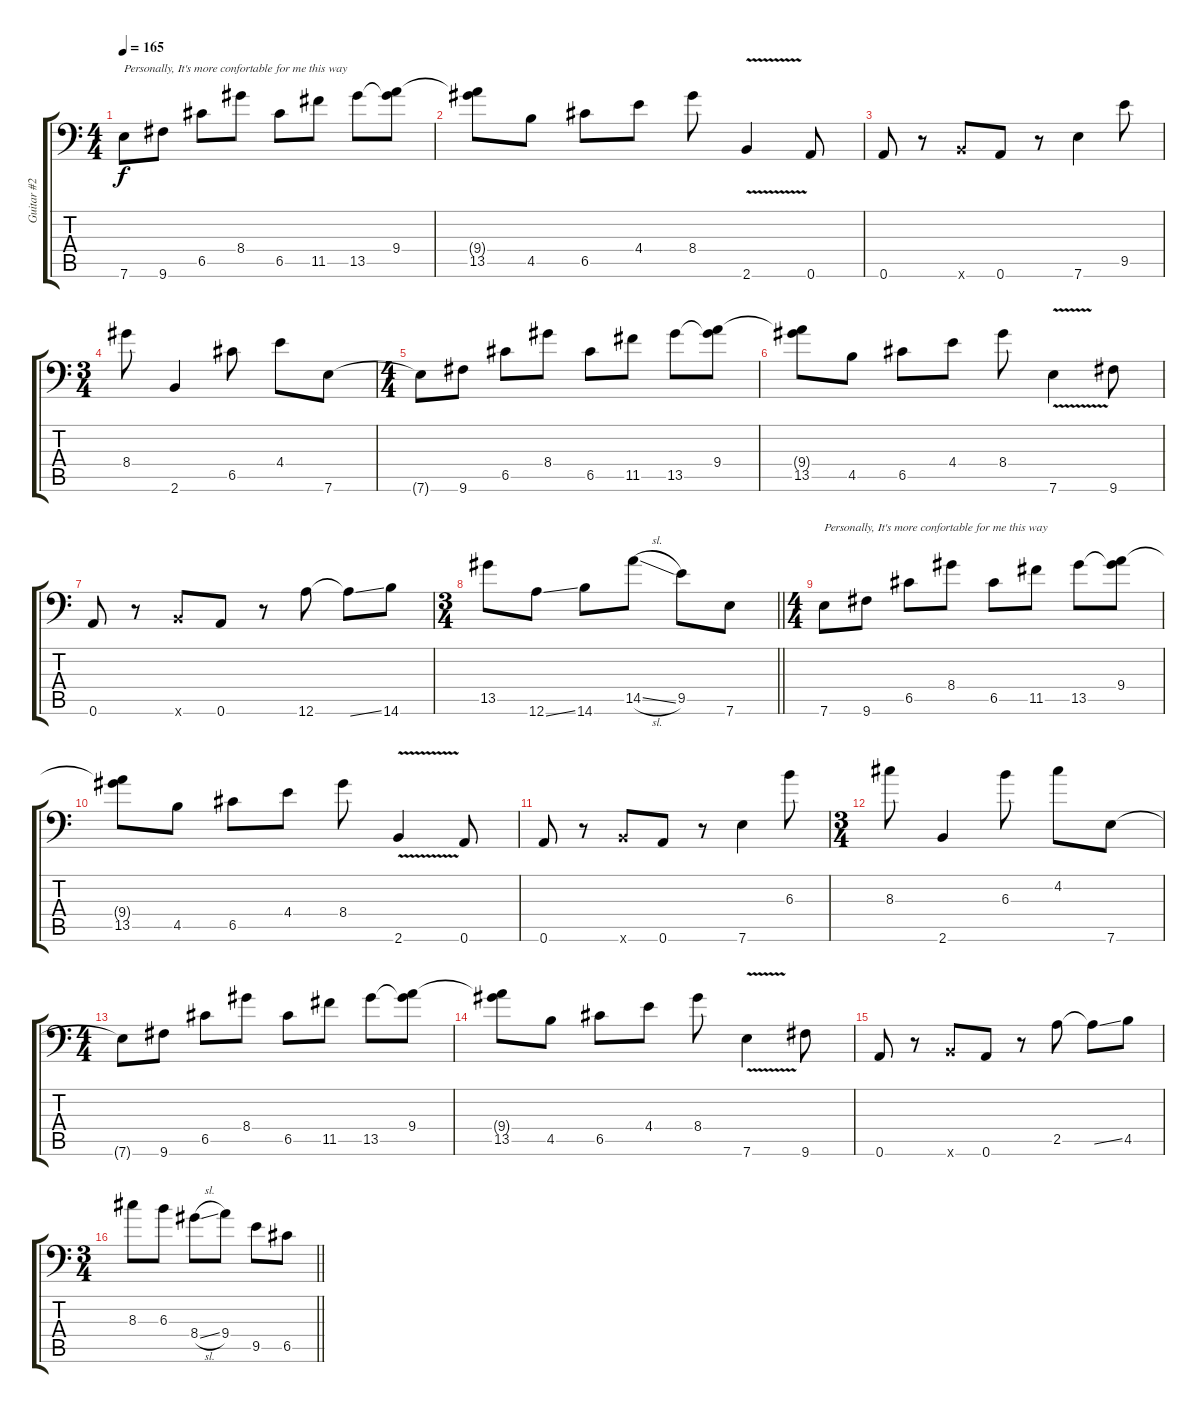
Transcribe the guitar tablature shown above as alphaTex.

\track ("Guitar #2" "Guitar #2") {instrument distortionguitar}
\staff {score tabs}
\tuning (D4 A3 F3 C3 G2 A1) {hide}
\ts (4 4)
\section ("" "")
\tempo 165
\clef f4
\ks c
7.6.8{txt "Personally, It's more confortable for me this way" dy f} 9.6.8 6.5.8 8.4.8 6.5.8 11.5.8 13.5.8 (9.4 13.5{t}).8 |
(9.4{t} 13.5).8 4.5.8 6.5.8 4.4.8 8.4.8 2.6{v}.4 0.6.8 |
0.6.8 r.8 2.6{x}.8 0.6.8 r.8 7.6.4 9.5.8 |
\ts (3 4)
8.4.8 2.6.4 6.5.8 4.4.8 7.6.8 |
\ts (4 4)
7.6{t}.8 9.6.8 6.5.8 8.4.8 6.5.8 11.5.8 13.5.8 (9.4 13.5{t}).8 |
(9.4{t} 13.5).8 4.5.8 6.5.8 4.4.8 8.4.8 7.6{v}.4 9.6.8 |
0.6.8 r.8 2.6{x}.8 0.6.8 r.8 12.6.8 12.6{ss t}.8 14.6.8 |
\ts (3 4)
\barLineRight lightlight
13.5.8 12.6{ss}.8 14.6.8 14.5{sl}.8 9.5.8 7.6.8 |
\ts (4 4)
\section ("" "")
7.6.8{txt "Personally, It's more confortable for me this way"} 9.6.8 6.5.8 8.4.8 6.5.8 11.5.8 13.5.8 (9.4 13.5{t}).8 |
(9.4{t} 13.5).8 4.5.8 6.5.8 4.4.8 8.4.8 2.6{v}.4 0.6.8 |
0.6.8 r.8 2.6{x}.8 0.6.8 r.8 7.6.4 6.3.8 |
\ts (3 4)
8.3.8 2.6.4 6.3.8 4.2.8 7.6.8 |
\ts (4 4)
7.6{t}.8 9.6.8 6.5.8 8.4.8 6.5.8 11.5.8 13.5.8 (9.4 13.5{t}).8 |
(9.4{t} 13.5).8 4.5.8 6.5.8 4.4.8 8.4.8 7.6{v}.4 9.6.8 |
0.6.8 r.8 2.6{x}.8 0.6.8 r.8 2.5.8 2.5{ss t}.8 4.5.8 |
\ts (3 4)
\barLineRight lightlight
8.3.8 6.3.8 8.4{sl}.8 9.4.8 9.5.8 6.5.8
